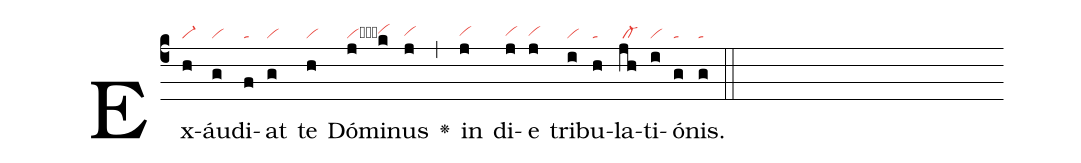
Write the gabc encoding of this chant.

nabc-lines:1;
%%
(c4)Ex(h|vi-)áu(g|vi)di(f|ta)at(g|vi) te(h|vi) Dó(j|vijg)mi(k|vihh)nus(j|vihg) <v>\greheightstar</v>(,)
in(j|vihg) di(j|vihg)e(j|vihg) tri(i|vi)bu(h|ta)la(jh|/cl-)ti(i|vi)ó(g|ta)nis.(g|ta) (::)
